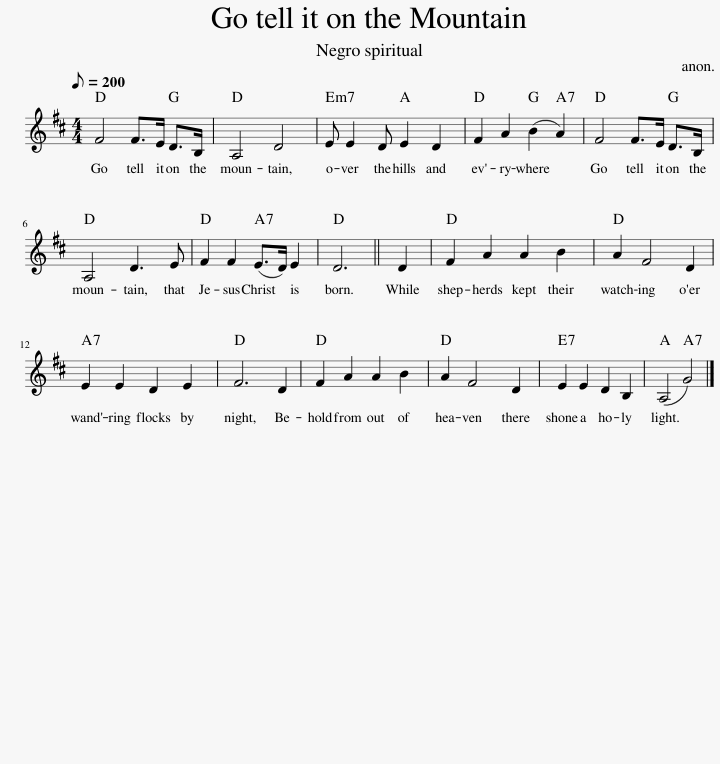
X:1
L:1/8
Q:1/8=200
M:4/4
I:linebreak $
K:D
V:1 treble
V:1
 F4 F>E D>B, | A,4 D4 | E E2 D E2 D2 | F2 A2 (B2 A2) | F4 F>E D>B, |$ %5
 A,4 D3 E | F2 F2 (E>D) E2 | D6 || D2 | F2 A2 A2 B2 | %10
 A2 F4 D2 |$ E2 E2 D2 E2 | F6 D2 | F2 A2 A2 B2 | A2 F4 D2 | %15
 E2 E2 D2 B,2 | (A,4 G4) |] %17
